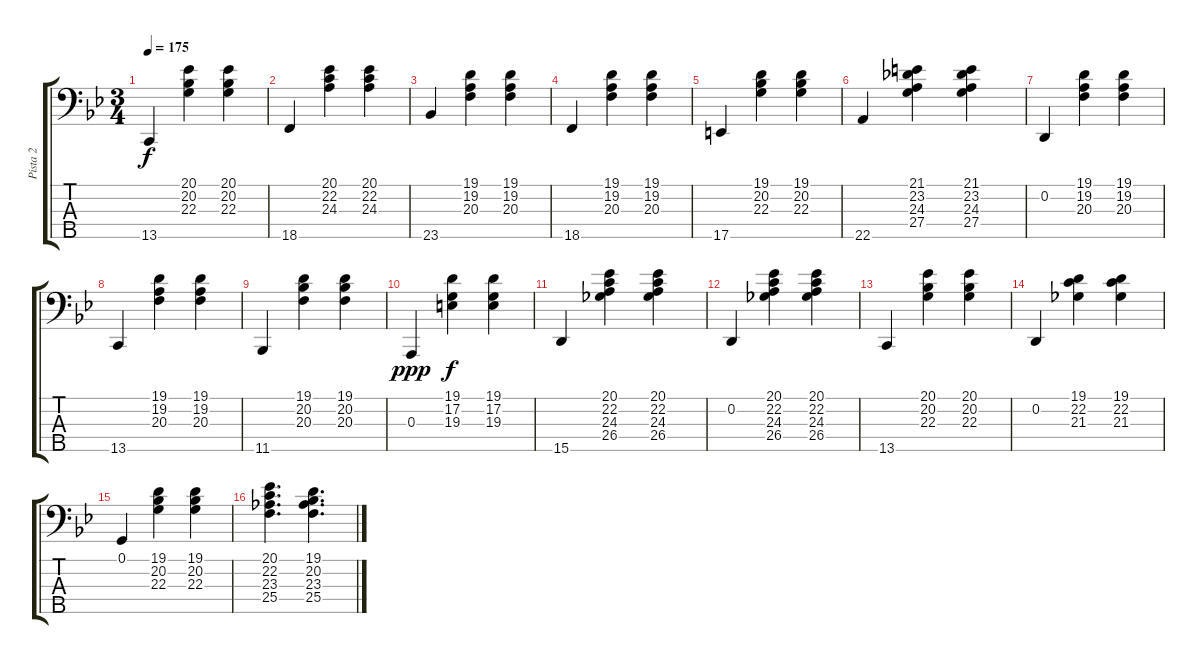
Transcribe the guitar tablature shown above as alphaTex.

\track ("Pista 2" "Pista 2") {instrument acousticgrandpiano}
\staff {score tabs}
\tuning (G2 D2 A1 E1 B0) {hide}
\ts (3 4)
\tempo 175
\clef f4
\ks bb
13.5.4{dy f} (20.1 20.2 22.3).4 (20.1 20.2 22.3).4 |
18.5.4 (20.1 22.2 24.3).4 (20.1 22.2 24.3).4 |
23.5.4 (19.1 19.2 20.3).4 (19.1 19.2 20.3).4 |
18.5.4 (19.1 19.2 20.3).4 (19.1 19.2 20.3).4 |
17.5.4 (19.1 20.2 22.3).4 (19.1 20.2 22.3).4 |
22.5.4 (21.1 23.2 24.3 27.4).4 (21.1 23.2 24.3 27.4).4 |
0.2.4 (19.1 19.2 20.3).4 (19.1 19.2 20.3).4 |
13.5.4 (19.1 19.2 20.3).4 (19.1 19.2 20.3).4 |
11.5.4 (19.1 20.2 20.3).4 (19.1 20.2 20.3).4 |
0.3.4{dy ppp} (19.1 17.2 19.3).4{dy f} (19.1 17.2 19.3).4 |
15.5.4 (20.1 22.2 24.3 26.4).4 (20.1 22.2 24.3 26.4).4 |
0.2.4 (20.1 22.2 24.3 26.4).4 (20.1 22.2 24.3 26.4).4 |
13.5.4 (20.1 20.2 22.3).4 (20.1 20.2 22.3).4 |
0.2.4 (19.1 22.2 21.3).4 (19.1 22.2 21.3).4 |
0.1.4 (19.1 20.2 22.3).4 (19.1 20.2 22.3).4 |
(20.1 22.2 23.3 25.4).4{d} (19.1 20.2 23.3 25.4).4{d}
